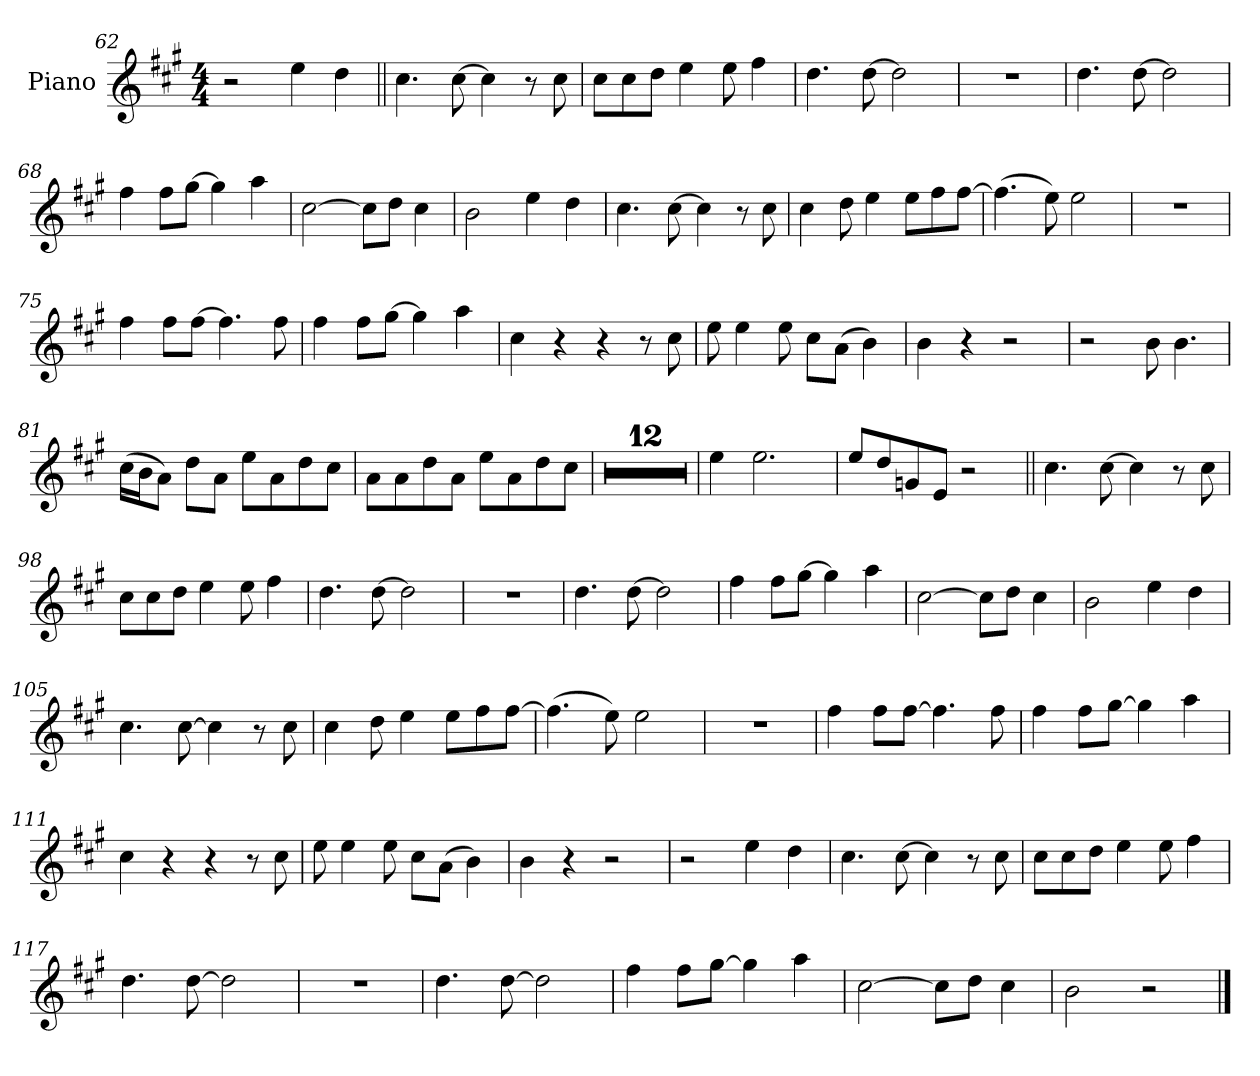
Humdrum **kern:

**kern
*part1
*staff1
*I"Piano
*I'Pno.
*clefG2
*k[f#c#g#]
*M4/4
=62
2r
4ee
4dd
=63||
4.cc#
[8cc#
4cc#]
8r
8cc#
=64
8cc#L
8cc#
8ddJ
4ee
8ee
4ff#
=65
4.dd
[8dd
2dd]
=66
1r
=67
4.dd
[8dd
2dd]
=68
4ff#
8ff#L
[8gg#J
4gg#]
4aa
=69
[2cc#
8cc#L]
8ddJ
4cc#
=70
2b
4ee
4dd
=71
4.cc#
[8cc#
4cc#]
8r
8cc#
=72
4cc#
8dd
4ee
8eeL
8ff#
[8ff#J
=73
(>4.ff#]
8ee)
2ee
=74
1r
=75
4ff#
8ff#L
[8ff#J
4.ff#]
8ff#
=76
4ff#
8ff#L
[8gg#J
4gg#]
4aa
=77
4cc#
4r
4r
8r
8cc#
=78
8ee
4ee
8ee
8cc#L
(>8aJ
4b)
=79
4b
4r
2r
=80
2r
8b
4.b
=81
(>16cc#LL
16bJ
8aJ)
8dd!L
8a!J
8ee!L
8a!
8dd!
8cc#!J
=82
8a!L
8a!
8dd!
8a!J
8ee!L
8a!
8dd!
8cc#!J
=83
1r
=84
1r
=85
1r
=86
1r
=87
1r
=88
1r
=89
1r
=90
1r
=91
1r
=92
1r
=93
1r
=94
1r
=95
4ee!
2.ee!
=96
8ee!L
8dd!
8gn!
8e!J
2r
=97||
4.cc#
[8cc#
4cc#]
8r
8cc#
=98
8cc#L
8cc#
8ddJ
4ee
8ee
4ff#
=99
4.dd
[8dd
2dd]
=100
1r
=101
4.dd
[8dd
2dd]
=102
4ff#
8ff#L
[8gg#J
4gg#]
4aa
=103
[2cc#
8cc#L]
8ddJ
4cc#
=104
2b
4ee
4dd
=105
4.cc#
[8cc#
4cc#]
8r
8cc#
=106
4cc#
8dd
4ee
8eeL
8ff#
[8ff#J
=107
(>4.ff#]
8ee)
2ee
=108
1r
=109
4ff#
8ff#L
[8ff#J
4.ff#]
8ff#
=110
4ff#
8ff#L
[8gg#J
4gg#]
4aa
=111
4cc#
4r
4r
8r
8cc#
=112
8ee
4ee
8ee
8cc#L
(>8aJ
4b)
=113
4b
4r
2r
=114
2r
4ee
4dd
=115
4.cc#
[8cc#
4cc#]
8r
8cc#
=116
8cc#L
8cc#
8ddJ
4ee
8ee
4ff#
=117
4.dd
[8dd
2dd]
=118
1r
=119
4.dd
[8dd
2dd]
=120
4ff#
8ff#L
[8gg#J
4gg#]
4aa
=121
[2cc#
8cc#L]
8ddJ
4cc#
=122
2b
2r
==
*-
